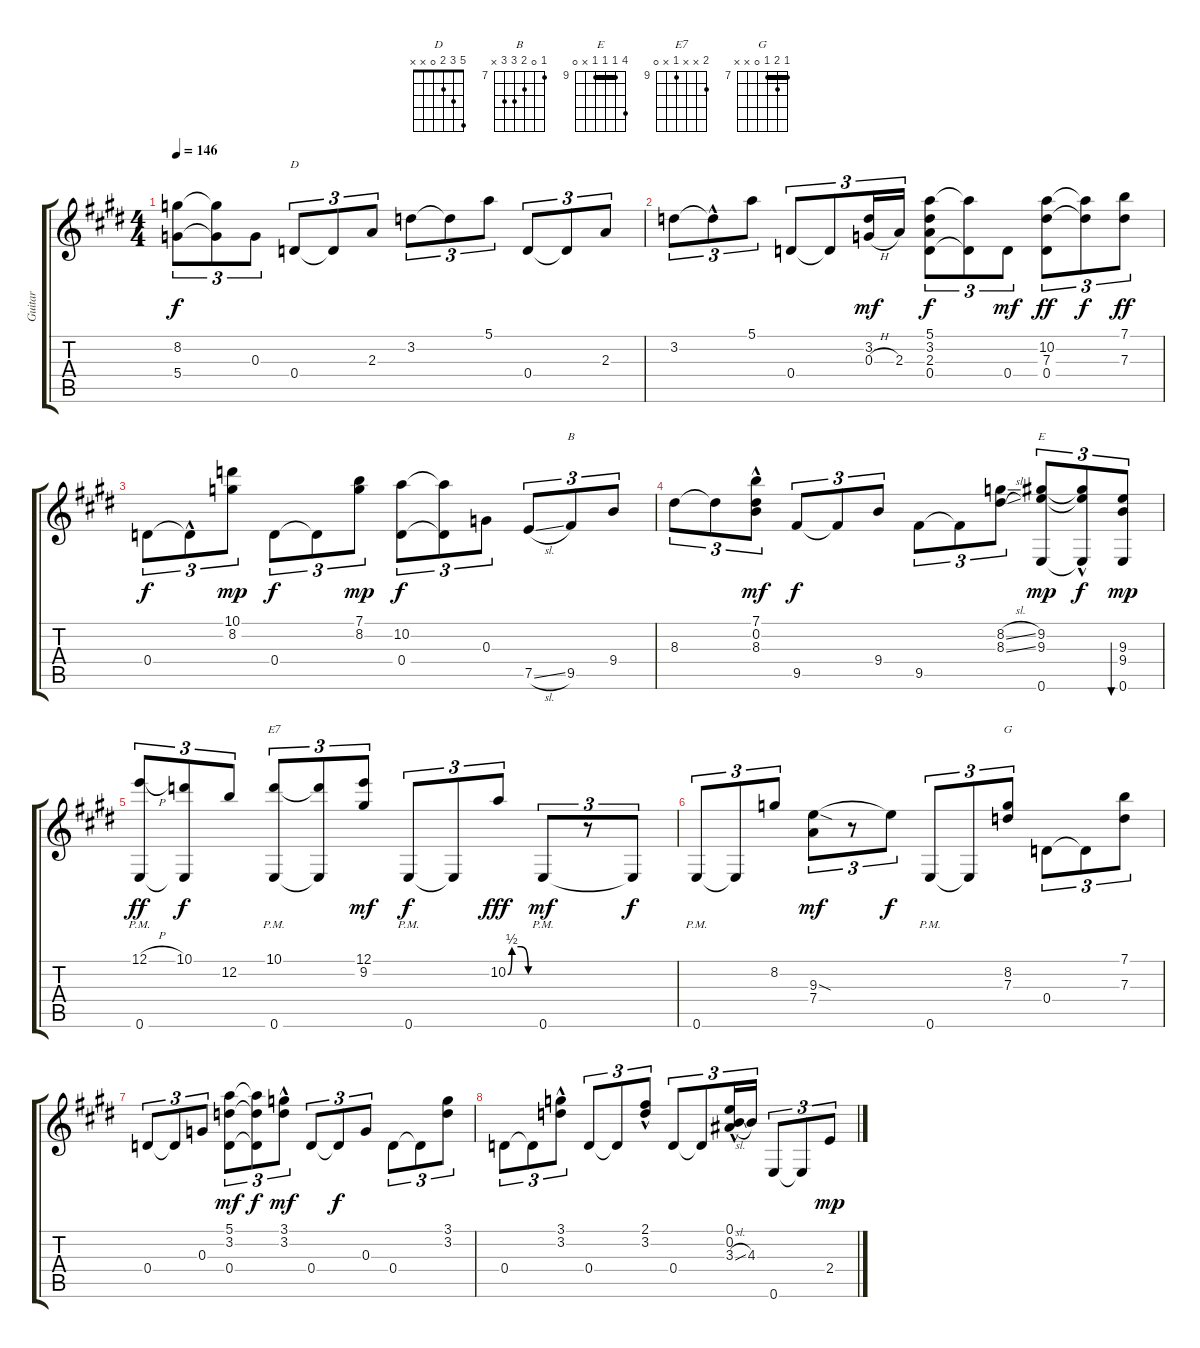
\track ("Guitar" "Guitar") {instrument acousticguitarnylon}
\staff {score tabs}
\tuning (E4 B3 G3 D3 A2 E2) {hide}
\chord ("D" 5 3 2 0 x x)
\chord ("B" 7 0 8 9 9 x) {firstfret 7}
\chord ("E" 12 9 9 9 x 0) {firstfret 9 barre 9}
\chord ("E7" 10 x x 9 x 0) {firstfret 9 barre 9}
\chord ("G" 7 8 7 0 x x) {firstfret 7 barre 7}
\ts (4 4)
\tempo 146
\clef g2
\ks e
(8.2 5.4).8{tu (3 2) dy f} (8.2{t} 5.4{t}).8{tu (3 2)} 0.3.8{tu (3 2)} 0.4.8{tu (3 2) ch "D"} 0.4{t}.8{tu (3 2)} 2.3.8{tu (3 2)} 3.2.8{tu (3 2)} 3.2{t}.8{tu (3 2)} 5.1.8{tu (3 2)} 0.4.8{tu (3 2)} 0.4{t}.8{tu (3 2)} 2.3.8{tu (3 2)} |
3.2.8{tu (3 2)} 3.2{hac t}.8{tu (3 2)} 5.1.8{tu (3 2)} 0.4.8{tu (3 2)} 0.4{t}.8{tu (3 2)} (3.2 0.3{h}).16{tu (3 2) dy mf} 2.3.16{tu (3 2)} (5.1 3.2 2.3 0.4).8{tu (3 2) dy f} (5.1{t} 0.4{t}).8{tu (3 2)} 0.4.8{tu (3 2) dy mf} (10.2 7.3 0.4).8{tu (3 2) dy ff} (10.2{t} 7.3{t}).8{tu (3 2) dy f} (7.1 7.3).8{tu (3 2) dy ff} |
0.4.8{tu (3 2) dy f} 0.4{hac t}.8{tu (3 2)} (10.1 8.2).8{tu (3 2) dy mp} 0.4.8{tu (3 2) dy f} 0.4{t}.8{tu (3 2)} (7.1 8.2).8{tu (3 2) dy mp} (10.2 0.4).8{tu (3 2) dy f} (10.2{t} 0.4{t}).8{tu (3 2)} 0.3.8{tu (3 2)} 7.5{sl}.8{tu (3 2)} 9.5.8{tu (3 2) ch "B"} 9.4.8{tu (3 2)} |
8.3.8{tu (3 2)} 8.3{t}.8{tu (3 2)} (7.1{hac} 0.2{hac} 8.3).8{tu (3 2) dy mf} 9.5.8{tu (3 2) dy f} 9.5{t}.8{tu (3 2)} 9.4.8{tu (3 2)} 9.5.8{tu (3 2)} 9.5{t}.8{tu (3 2)} (8.2{sl} 8.3{sl}).8{tu (3 2)} (9.2 9.3 0.6).8{tu (3 2) ch "E" dy mp} (9.2{hac t} 9.3{hac t} 0.6{t}).8{tu (3 2) dy f} (9.3 9.4 0.6).8{tu (3 2) bu 30 dy mp} |
(12.1{h} 0.6{pm}).8{tu (3 2) dy ff} (10.1 0.6{t}).8{tu (3 2) dy f} 12.2.8{tu (3 2)} (10.1 0.6{pm}).8{tu (3 2) ch "E7"} (10.1{t} 0.6{t}).8{tu (3 2)} (12.1 9.2).8{tu (3 2) dy mf} 0.6{pm}.8{tu (3 2) dy f} 0.6{t}.8{tu (3 2)} 10.2{be (custom 0 0 9 2 29 2 45 0 60 0)}.8{tu (3 2) dy fff} 0.6{pm}.8{tu (3 2) dy mf} r.8{tu (3 2)} 0.6{t}.8{tu (3 2) dy f} |
0.6{pm}.8{tu (3 2)} 0.6{t}.8{tu (3 2)} 8.2.8{tu (3 2)} (9.3{sod} 7.4).8{tu (3 2) dy mf} r.8{tu (3 2)} 9.3{t}.8{tu (3 2) dy f} 0.6{pm}.8{tu (3 2)} 0.6{t}.8{tu (3 2)} (8.2 7.3).8{tu (3 2) ch "G"} 0.4.8{tu (3 2)} 0.4{t}.8{tu (3 2)} (7.1 7.3).8{tu (3 2)} |
0.4.8{tu (3 2)} 0.4{t}.8{tu (3 2)} 0.3.8{tu (3 2)} (5.1 3.2 0.4).8{tu (3 2) dy mf} (5.1{t} 3.2{t} 0.4{t}).8{tu (3 2) dy f} (3.1{hac} 3.2{hac}).8{tu (3 2) dy mf} 0.4.8{tu (3 2)} 0.4{t}.8{tu (3 2) dy f} 0.3.8{tu (3 2)} 0.4.8{tu (3 2)} 0.4{t}.8{tu (3 2)} (3.1 3.2).8{tu (3 2)} |
0.4.8{tu (3 2)} 0.4{t}.8{tu (3 2)} (3.1{hac} 3.2{hac}).8{tu (3 2)} 0.4.8{tu (3 2)} 0.4{t}.8{tu (3 2)} (2.1{hac} 3.2{hac}).8{tu (3 2)} 0.4.8{tu (3 2)} 0.4{t}.8{tu (3 2)} (0.1{hac} 0.2{hac} 3.3{sl}).16{tu (3 2)} 4.3.16{tu (3 2)} 0.6.8{tu (3 2)} 0.6{t}.8{tu (3 2)} 2.4.8{tu (3 2) dy mp}
